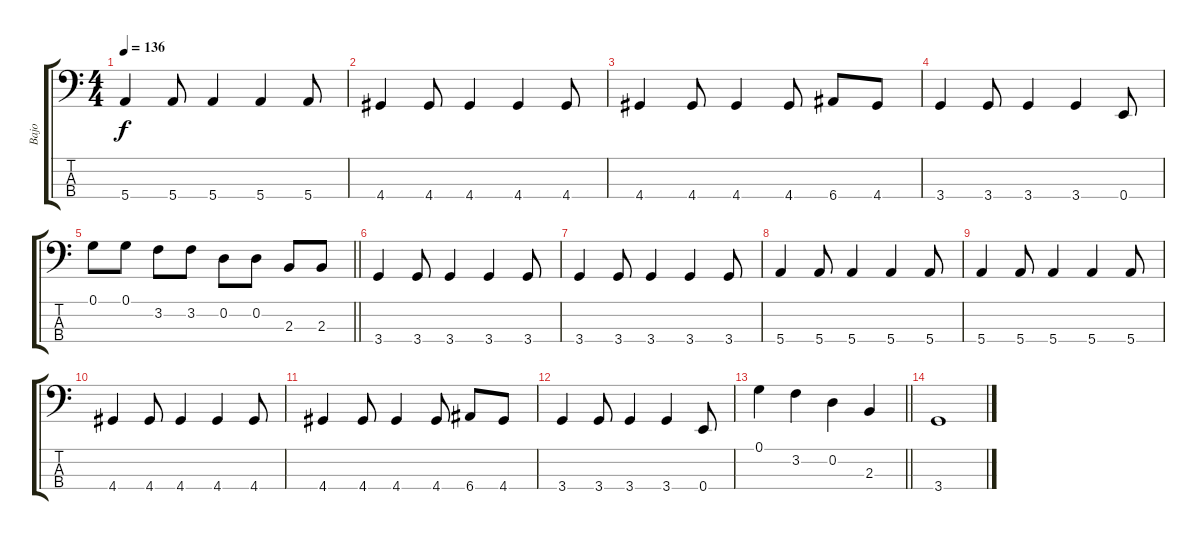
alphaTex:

\track ("Bajo" "Bajo") {instrument electricbassfinger}
\staff {score tabs}
\tuning (G2 D2 A1 E1) {hide}
\ts (4 4)
\tempo 136
\clef f4
\ks c
5.4.4{dy f} 5.4.8 5.4.4 5.4.4 5.4.8 |
4.4.4 4.4.8 4.4.4 4.4.4 4.4.8 |
4.4.4 4.4.8 4.4.4 4.4.8 6.4.8 4.4.8 |
3.4.4 3.4.8 3.4.4 3.4.4 0.4.8 |
\barLineRight lightlight
0.1.8 0.1.8 3.2.8 3.2.8 0.2.8 0.2.8 2.3.8 2.3.8 |
3.4.4 3.4.8 3.4.4 3.4.4 3.4.8 |
3.4.4 3.4.8 3.4.4 3.4.4 3.4.8 |
5.4.4 5.4.8 5.4.4 5.4.4 5.4.8 |
5.4.4 5.4.8 5.4.4 5.4.4 5.4.8 |
4.4.4 4.4.8 4.4.4 4.4.4 4.4.8 |
4.4.4 4.4.8 4.4.4 4.4.8 6.4.8 4.4.8 |
3.4.4 3.4.8 3.4.4 3.4.4 0.4.8 |
\barLineRight lightlight
0.1.4 3.2.4 0.2.4 2.3.4 |
3.4.1
